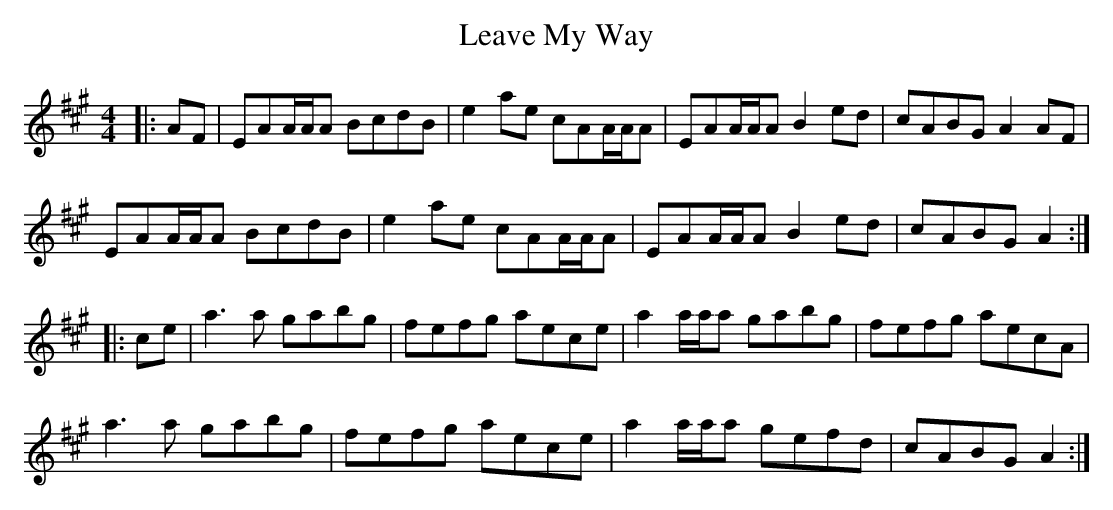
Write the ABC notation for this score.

X:1
T: Leave My Way
M: 4/4
L: 1/8
K: Amaj
|:AF|EAA/A/A BcdB|e2 ae cAA/A/A| EAA/A/A B2 ed|cABG A2 AF|
EAA/A/A BcdB|e2 ae cAA/A/A| EAA/A/A B2 ed|cABG A2:|
|:ce|a3 a gabg|fefg aece|a2 a/a/a gabg|fefg aecA|
a3 a gabg|fefg aece|a2 a/a/a gefd |cABG A2:|
